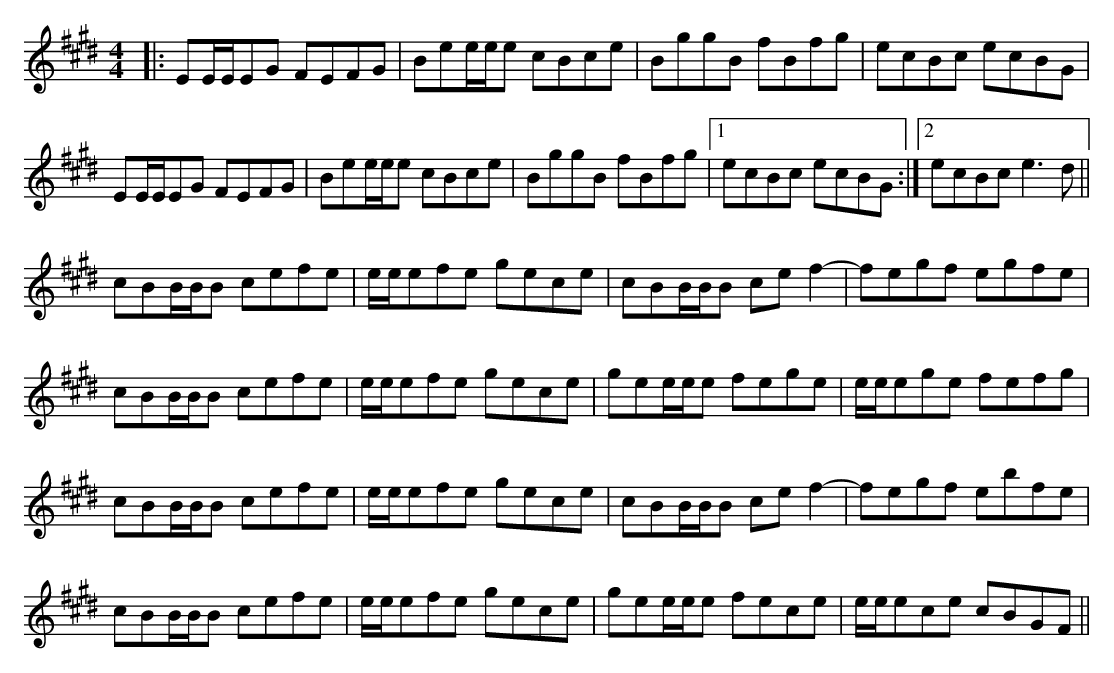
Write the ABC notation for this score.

X:1
M:4/4
K:E
|:EE/E/EG FEFG|Bee/e/e cBce|BggB fBfg|ecBc ecBG|
EE/E/EG FEFG|Bee/e/e cBce|BggB fBfg|1 ecBc ecBG:|2 ecBc e3d||
cBB/B/B cefe|e/e/efe gece|cBB/B/B cef2-|fegf egfe|
cBB/B/B cefe|e/e/efe gece|gee/e/e fege|e/e/ege fefg|
cBB/B/B cefe|e/e/efe gece|cBB/B/B cef2-|fegf ebfe|
cBB/B/B cefe|e/e/efe gece|gee/e/e fece|e/e/ece cBGF||
